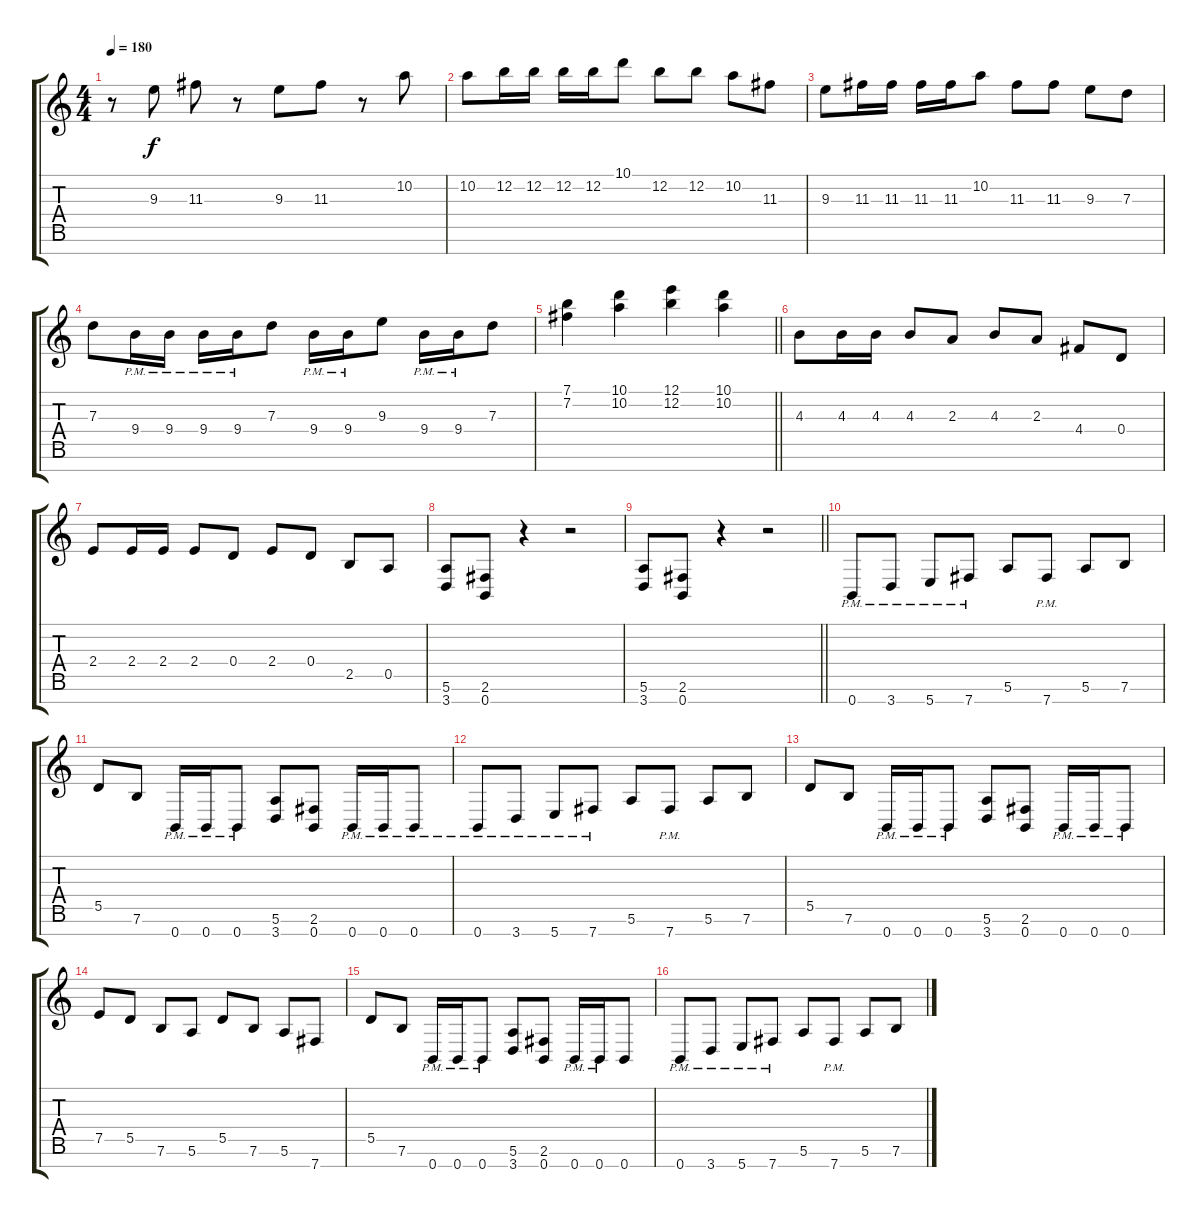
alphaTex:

\track "" {instrument distortionguitar}
\staff {score tabs}
\tuning (E4 B3 G3 D3 A2 E2 B1) {hide}
\ts (4 4)
\tempo 180
\clef g2
\ks c
r.8{dy f} 9.3.8 11.3.8 r.8 9.3.8 11.3.8 r.8 10.2.8 |
10.2.8 12.2.16 12.2.16 12.2.16 12.2.16 10.1.8 12.2.8 12.2.8 10.2.8 11.3.8 |
9.3.8 11.3.16 11.3.16 11.3.16 11.3.16 10.2.8 11.3.8 11.3.8 9.3.8 7.3.8 |
7.3.8 9.4{pm}.16 9.4{pm}.16 9.4{pm}.16 9.4{pm}.16 7.3.8 9.4{pm}.16 9.4{pm}.16 9.3.8 9.4{pm}.16 9.4{pm}.16 7.3.8 |
\barLineRight lightlight
(7.1 7.2).4 (10.1 10.2).4 (12.1 12.2).4 (10.1 10.2).4 |
4.3.8 4.3.16 4.3.16 4.3.8 2.3.8 4.3.8 2.3.8 4.4.8 0.4.8 |
2.4.8 2.4.16 2.4.16 2.4.8 0.4.8 2.4.8 0.4.8 2.5.8 0.5.8 |
(5.6 3.7).8 (2.6 0.7).8 r.4 r.2 |
\barLineRight lightlight
(5.6 3.7).8 (2.6 0.7).8 r.4 r.2 |
0.7{pm}.8 3.7{pm}.8 5.7{pm}.8 7.7{pm}.8 5.6.8 7.7{pm}.8 5.6.8 7.6.8 |
5.5.8 7.6.8 0.7{pm}.16 0.7{pm}.16 0.7{pm}.8 (5.6 3.7).8 (2.6 0.7).8 0.7{pm}.16 0.7{pm}.16 0.7{pm}.8 |
0.7{pm}.8 3.7{pm}.8 5.7{pm}.8 7.7{pm}.8 5.6.8 7.7{pm}.8 5.6.8 7.6.8 |
5.5.8 7.6.8 0.7{pm}.16 0.7{pm}.16 0.7{pm}.8 (5.6 3.7).8 (2.6 0.7).8 0.7{pm}.16 0.7{pm}.16 0.7{pm}.8 |
7.5.8 5.5.8 7.6.8 5.6.8 5.5.8 7.6.8 5.6.8 7.7.8 |
5.5.8 7.6.8 0.7{pm}.16 0.7{pm}.16 0.7{pm}.8 (5.6 3.7).8 (2.6 0.7).8 0.7{pm}.16 0.7{pm}.16 0.7.8 |
0.7{pm}.8 3.7{pm}.8 5.7{pm}.8 7.7{pm}.8 5.6.8 7.7{pm}.8 5.6.8 7.6.8
